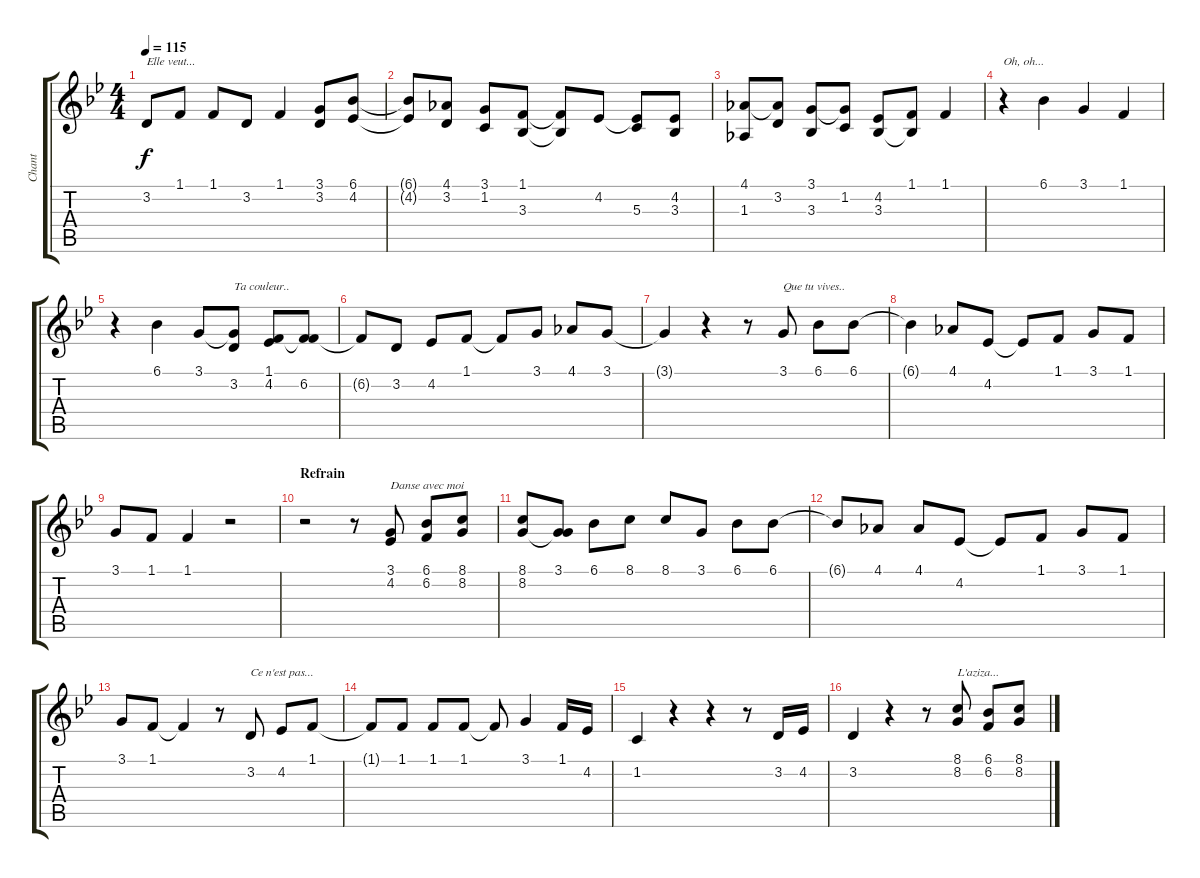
\track ("Chant" "Chant") {instrument harmonica}
\staff {score tabs}
\tuning (E4 B3 G3 D3 A2 E2) {hide}
\ts (4 4)
\tempo 115
\clef g2
\ks bb
3.2.8{txt "Elle veut..." dy f} 1.1.8 1.1.8 3.2.8 1.1.4 (3.1 3.2).8 (6.1 4.2).8 |
(6.1{t} 4.2{t}).8 (4.1 3.2).8 (3.1 1.2).8 (1.1 3.3).8 (1.1{t} 3.3{t}).8 4.2.8 (4.2{t} 5.3).8 (4.2 3.3).8 |
(4.1 1.3).8 (4.1{t} 3.2).8 (3.1 3.3).8 (3.1{t} 1.2).8 (4.2 3.3).8 (1.1 3.3{t}).8 1.1.4 |
r.4{txt "Oh, oh..."} 6.1.4 3.1.4 1.1.4 |
r.4 6.1.4 3.1.8 (3.1{t} 3.2).8{txt "Ta couleur.."} (1.1 4.2).8 (1.1{t} 6.2).8 |
6.2{t}.8 3.2.8 4.2.8 1.1.8 1.1{t}.8 3.1.8 4.1.8 3.1.8 |
3.1{t}.4 r.4 r.8 3.1.8{txt "Que tu vives.."} 6.1.8 6.1.8 |
6.1{t}.4 4.1.8 4.2.8 4.2{t}.8 1.1.8 3.1.8 1.1.8 |
3.1.8 1.1.8 1.1.4 r.2 |
\section ("" "Refrain")
r.2 r.8 (3.1 4.2).8{txt "Danse avec moi"} (6.1 6.2).8 (8.1 8.2).8 |
(8.1 8.2).8 (3.1 8.2{t}).8 6.1.8 8.1.8 8.1.8 3.1.8 6.1.8 6.1.8 |
6.1{t}.8 4.1.8 4.1.8 4.2.8 4.2{t}.8 1.1.8 3.1.8 1.1.8 |
3.1.8 1.1.8 1.1{t}.4 r.8 3.2.8{txt "Ce n'est pas..."} 4.2.8 1.1.8 |
1.1{t}.8 1.1.8 1.1.8 1.1.8 1.1{t}.8 3.1.4 1.1.16 4.2.16 |
1.2.4 r.4 r.4 r.8 3.2.16 4.2.16 |
3.2.4 r.4 r.8 (8.1 8.2).8{txt "L'aziza..."} (6.1 6.2).8 (8.1 8.2).8
